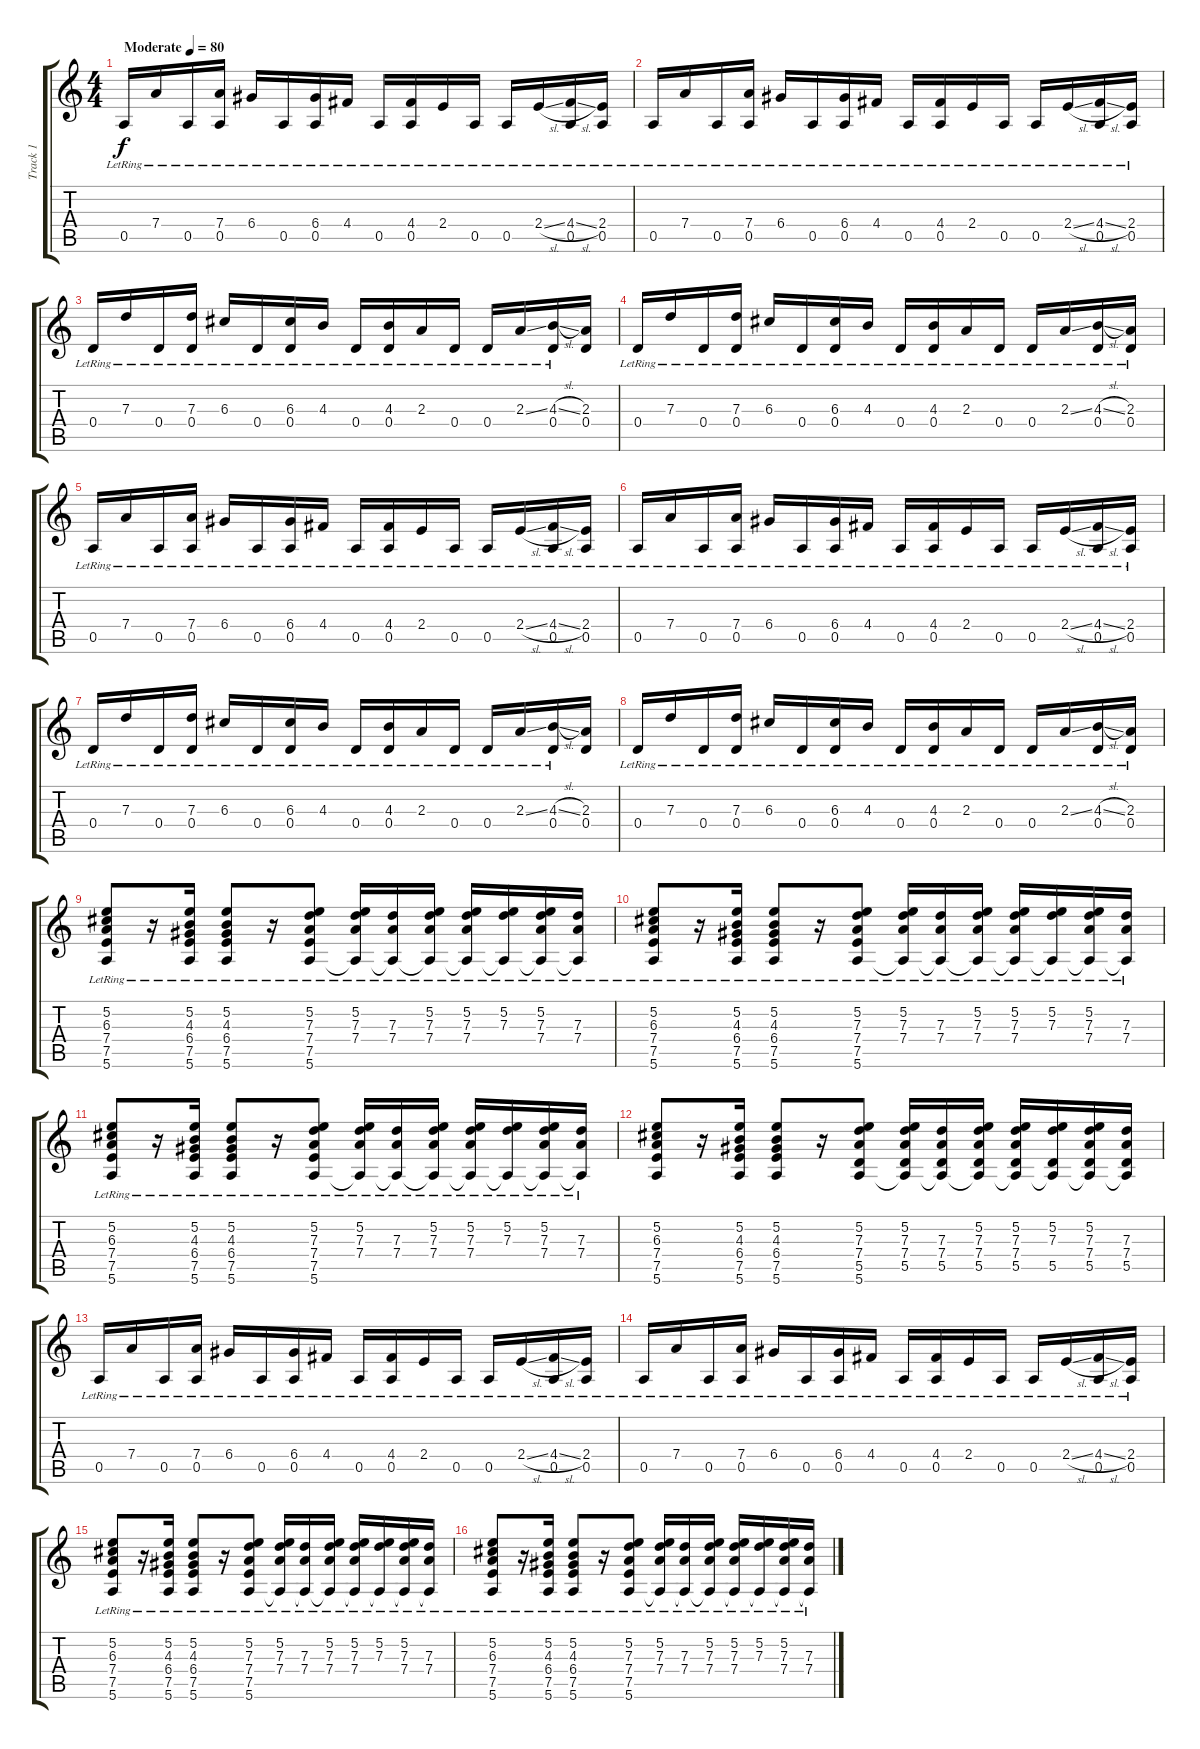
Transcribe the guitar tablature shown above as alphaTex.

\track ("Track 1" "Track 1") {instrument acousticguitarsteel}
\staff {score tabs}
\tuning (E4 B3 G3 D3 A2 E2) {hide}
\ts (4 4)
\tempo (80 "Moderate")
\clef g2
\ks c
0.5{lr}.16{dy f instrument acousticguitarsteel} 7.4{lr}.16 0.5{lr}.16 (7.4 0.5{lr}).16 6.4{lr}.16 0.5{lr}.16 (6.4 0.5{lr}).16 4.4{lr}.16 0.5{lr}.16 (4.4 0.5{lr}).16 2.4{lr}.16 0.5{lr}.16 0.5{lr}.16 2.4{sl lr}.16 (4.4{sl lr} 0.5).16 (2.4 0.5{lr}).16 |
0.5{lr}.16 7.4{lr}.16 0.5{lr}.16 (7.4 0.5{lr}).16 6.4{lr}.16 0.5{lr}.16 (6.4 0.5{lr}).16 4.4{lr}.16 0.5{lr}.16 (4.4 0.5{lr}).16 2.4{lr}.16 0.5{lr}.16 0.5{lr}.16 2.4{sl lr}.16 (4.4{sl lr} 0.5).16 (2.4 0.5{lr}).16 |
0.4{lr}.16 7.3{lr}.16 0.4{lr}.16 (7.3 0.4{lr}).16 6.3{lr}.16 0.4{lr}.16 (6.3 0.4{lr}).16 4.3{lr}.16 0.4{lr}.16 (4.3 0.4{lr}).16 2.3{lr}.16 0.4{lr}.16 0.4{lr}.16 2.3{ss lr}.16 (4.3{sl lr} 0.4{lr}).16 (2.3 0.4).16 |
0.4{lr}.16 7.3{lr}.16 0.4{lr}.16 (7.3 0.4{lr}).16 6.3{lr}.16 0.4{lr}.16 (6.3 0.4{lr}).16 4.3{lr}.16 0.4{lr}.16 (4.3 0.4{lr}).16 2.3{lr}.16 0.4{lr}.16 0.4{lr}.16 2.3{ss lr}.16 (4.3{sl lr} 0.4{lr}).16 (2.3 0.4{lr}).16 |
0.5{lr}.16 7.4{lr}.16 0.5{lr}.16 (7.4 0.5{lr}).16 6.4{lr}.16 0.5{lr}.16 (6.4 0.5{lr}).16 4.4{lr}.16 0.5{lr}.16 (4.4 0.5{lr}).16 2.4{lr}.16 0.5{lr}.16 0.5{lr}.16 2.4{sl lr}.16 (4.4{sl lr} 0.5).16 (2.4 0.5{lr}).16 |
0.5{lr}.16 7.4{lr}.16 0.5{lr}.16 (7.4 0.5{lr}).16 6.4{lr}.16 0.5{lr}.16 (6.4 0.5{lr}).16 4.4{lr}.16 0.5{lr}.16 (4.4 0.5{lr}).16 2.4{lr}.16 0.5{lr}.16 0.5{lr}.16 2.4{sl lr}.16 (4.4{sl lr} 0.5).16 (2.4 0.5{lr}).16 |
0.4{lr}.16 7.3{lr}.16 0.4{lr}.16 (7.3 0.4{lr}).16 6.3{lr}.16 0.4{lr}.16 (6.3 0.4{lr}).16 4.3{lr}.16 0.4{lr}.16 (4.3 0.4{lr}).16 2.3{lr}.16 0.4{lr}.16 0.4{lr}.16 2.3{ss lr}.16 (4.3{sl lr} 0.4{lr}).16 (2.3 0.4).16 |
0.4{lr}.16 7.3{lr}.16 0.4{lr}.16 (7.3 0.4{lr}).16 6.3{lr}.16 0.4{lr}.16 (6.3 0.4{lr}).16 4.3{lr}.16 0.4{lr}.16 (4.3 0.4{lr}).16 2.3{lr}.16 0.4{lr}.16 0.4{lr}.16 2.3{ss lr}.16 (4.3{sl lr} 0.4{lr}).16 (2.3 0.4{lr}).16 |
(5.2{lr} 6.3{lr} 7.4{lr} 7.5{lr} 5.6{lr}).8 r.16 (5.2{lr} 4.3{lr} 6.4{lr} 7.5{lr} 5.6{lr}).16 (5.2{lr} 4.3{lr} 6.4{lr} 7.5{lr} 5.6{lr}).8 r.16 (5.2{lr} 7.3{lr} 7.4{lr} 7.5{lr} 5.6{lr}).8 (5.2{lr} 7.3{lr} 7.4 5.6{t}).16 (7.3{lr} 7.4{lr} 5.6{t}).16 (5.2{lr} 7.3{lr} 7.4{lr} 5.6{t}).16 (5.2{lr} 7.3{lr} 7.4{lr} 5.6{t}).16 (5.2 7.3{lr} 5.6{t}).16 (5.2{lr} 7.3{lr} 7.4{lr} 5.6{t}).16 (7.3{lr} 7.4 5.6{t}).16 |
(5.2{lr} 6.3{lr} 7.4{lr} 7.5{lr} 5.6{lr}).8 r.16 (5.2{lr} 4.3{lr} 6.4{lr} 7.5{lr} 5.6{lr}).16 (5.2{lr} 4.3{lr} 6.4{lr} 7.5{lr} 5.6{lr}).8 r.16 (5.2{lr} 7.3{lr} 7.4{lr} 7.5{lr} 5.6{lr}).8 (5.2{lr} 7.3{lr} 7.4 5.6{t}).16 (7.3{lr} 7.4{lr} 5.6{t}).16 (5.2{lr} 7.3{lr} 7.4{lr} 5.6{t}).16 (5.2{lr} 7.3{lr} 7.4{lr} 5.6{t}).16 (5.2 7.3{lr} 5.6{t}).16 (5.2{lr} 7.3{lr} 7.4{lr} 5.6{t}).16 (7.3{lr} 7.4 5.6{t}).16 |
(5.2{lr} 6.3{lr} 7.4{lr} 7.5{lr} 5.6{lr}).8 r.16 (5.2{lr} 4.3{lr} 6.4{lr} 7.5{lr} 5.6{lr}).16 (5.2{lr} 4.3{lr} 6.4{lr} 7.5{lr} 5.6{lr}).8 r.16 (5.2{lr} 7.3{lr} 7.4{lr} 7.5{lr} 5.6{lr}).8 (5.2{lr} 7.3{lr} 7.4 5.6{t}).16 (7.3{lr} 7.4{lr} 5.6{t}).16 (5.2{lr} 7.3{lr} 7.4{lr} 5.6{t}).16 (5.2{lr} 7.3{lr} 7.4{lr} 5.6{t}).16 (5.2 7.3{lr} 5.6{t}).16 (5.2{lr} 7.3{lr} 7.4{lr} 5.6{t}).16 (7.3{lr} 7.4 5.6{t}).16 |
(5.2 6.3 7.4 7.5 5.6).8 r.16 (5.2 4.3 6.4 7.5 5.6).16 (5.2 4.3 6.4 7.5 5.6).8 r.16 (5.2 7.3 7.4 5.5 5.6).8 (5.2 7.3 7.4 5.5 5.6{t}).16 (7.3 7.4 5.5 5.6{t}).16 (5.2 7.3 7.4 5.5 5.6{t}).16 (5.2 7.3 7.4 5.5 5.6{t}).16 (5.2 7.3 5.5 5.6{t}).16 (5.2 7.3 7.4 5.5 5.6{t}).16 (7.3 7.4 5.5 5.6{t}).16 |
0.5{lr}.16 7.4{lr}.16 0.5{lr}.16 (7.4 0.5{lr}).16 6.4{lr}.16 0.5{lr}.16 (6.4 0.5{lr}).16 4.4{lr}.16 0.5{lr}.16 (4.4 0.5{lr}).16 2.4{lr}.16 0.5{lr}.16 0.5{lr}.16 2.4{sl lr}.16 (4.4{sl lr} 0.5).16 (2.4 0.5{lr}).16 |
0.5{lr}.16 7.4{lr}.16 0.5{lr}.16 (7.4 0.5{lr}).16 6.4{lr}.16 0.5{lr}.16 (6.4 0.5{lr}).16 4.4{lr}.16 0.5{lr}.16 (4.4 0.5{lr}).16 2.4{lr}.16 0.5{lr}.16 0.5{lr}.16 2.4{sl lr}.16 (4.4{sl lr} 0.5).16 (2.4 0.5{lr}).16 |
(5.2{lr} 6.3{lr} 7.4{lr} 7.5{lr} 5.6{lr}).8{instrument distortionguitar} r.16 (5.2{lr} 4.3{lr} 6.4{lr} 7.5{lr} 5.6{lr}).16 (5.2{lr} 4.3{lr} 6.4{lr} 7.5{lr} 5.6{lr}).8 r.16 (5.2{lr} 7.3{lr} 7.4{lr} 7.5{lr} 5.6{lr}).8 (5.2{lr} 7.3{lr} 7.4 5.6{t}).16 (7.3{lr} 7.4{lr} 5.6{t}).16 (5.2{lr} 7.3{lr} 7.4{lr} 5.6{t}).16 (5.2{lr} 7.3{lr} 7.4{lr} 5.6{t}).16 (5.2 7.3{lr} 5.6{t}).16 (5.2{lr} 7.3{lr} 7.4{lr} 5.6{t}).16 (7.3{lr} 7.4 5.6{t}).16 |
(5.2{lr} 6.3{lr} 7.4{lr} 7.5{lr} 5.6{lr}).8 r.16 (5.2{lr} 4.3{lr} 6.4{lr} 7.5{lr} 5.6{lr}).16 (5.2{lr} 4.3{lr} 6.4{lr} 7.5{lr} 5.6{lr}).8 r.16 (5.2{lr} 7.3{lr} 7.4{lr} 7.5{lr} 5.6{lr}).8 (5.2{lr} 7.3{lr} 7.4 5.6{t}).16 (7.3{lr} 7.4{lr} 5.6{t}).16 (5.2{lr} 7.3{lr} 7.4{lr} 5.6{t}).16 (5.2{lr} 7.3{lr} 7.4{lr} 5.6{t}).16 (5.2 7.3{lr} 5.6{t}).16 (5.2{lr} 7.3{lr} 7.4{lr} 5.6{t}).16 (7.3{lr} 7.4 5.6{t}).16
